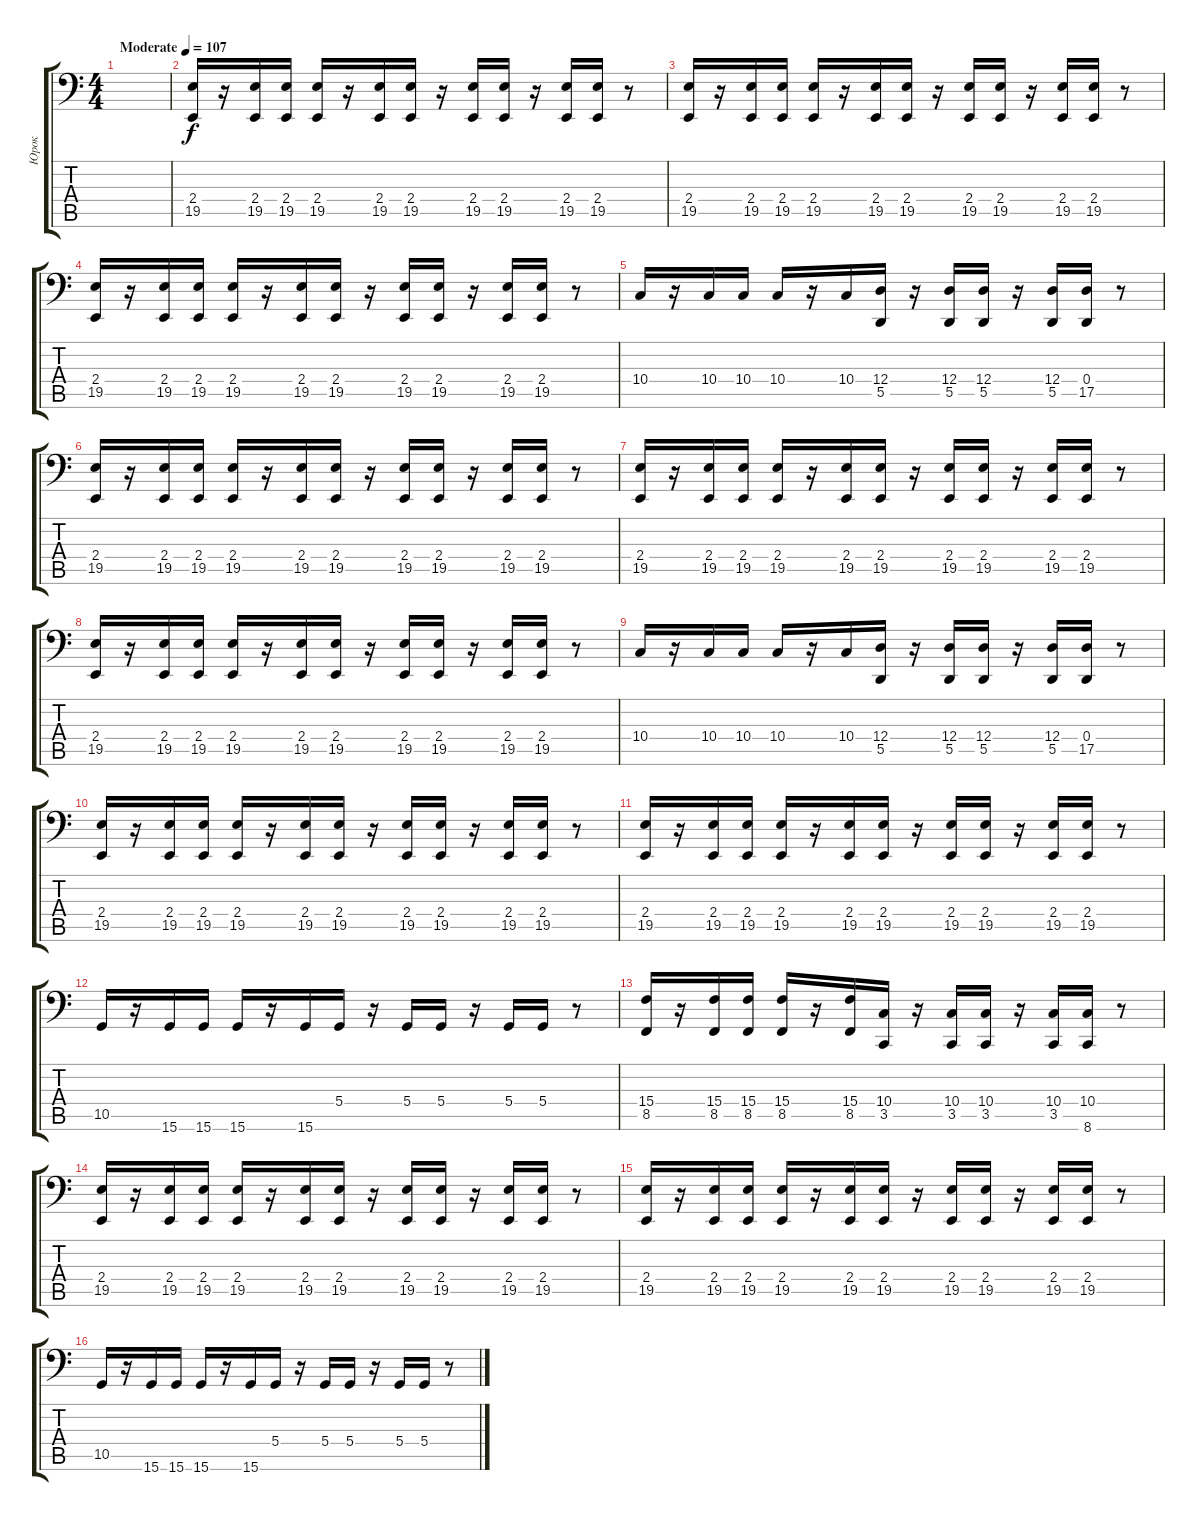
\track ("Юрок" "Юрок") {instrument lead8bassandlead}
\staff {score tabs}
\tuning (E4 B3 G3 D2 A1 E1) {hide}
\ts (4 4)
\tempo (107 "Moderate")
\clef f4
\ks c
|
(2.4 19.5).16{volume 12 instrument lead8bassandlead} r.16 (2.4 19.5).16 (2.4 19.5).16 (2.4 19.5).16 r.16 (2.4 19.5).16 (2.4 19.5).16 r.16 (2.4 19.5).16 (2.4 19.5).16 r.16 (2.4 19.5).16 (2.4 19.5).16 r.8 |
(2.4 19.5).16 r.16 (2.4 19.5).16 (2.4 19.5).16 (2.4 19.5).16 r.16 (2.4 19.5).16 (2.4 19.5).16 r.16 (2.4 19.5).16 (2.4 19.5).16 r.16 (2.4 19.5).16 (2.4 19.5).16 r.8 |
(2.4 19.5).16 r.16 (2.4 19.5).16 (2.4 19.5).16 (2.4 19.5).16 r.16 (2.4 19.5).16 (2.4 19.5).16 r.16 (2.4 19.5).16 (2.4 19.5).16 r.16 (2.4 19.5).16 (2.4 19.5).16 r.8 |
10.4.16 r.16 10.4.16 10.4.16 10.4.16 r.16 10.4.16 (12.4 5.5).16 r.16 (12.4 5.5).16 (12.4 5.5).16 r.16 (12.4 5.5).16 (0.4 17.5).16 r.8 |
(2.4 19.5).16 r.16 (2.4 19.5).16 (2.4 19.5).16 (2.4 19.5).16 r.16 (2.4 19.5).16 (2.4 19.5).16 r.16 (2.4 19.5).16 (2.4 19.5).16 r.16 (2.4 19.5).16 (2.4 19.5).16 r.8 |
(2.4 19.5).16 r.16 (2.4 19.5).16 (2.4 19.5).16 (2.4 19.5).16 r.16 (2.4 19.5).16 (2.4 19.5).16 r.16 (2.4 19.5).16 (2.4 19.5).16 r.16 (2.4 19.5).16 (2.4 19.5).16 r.8 |
(2.4 19.5).16 r.16 (2.4 19.5).16 (2.4 19.5).16 (2.4 19.5).16 r.16 (2.4 19.5).16 (2.4 19.5).16 r.16 (2.4 19.5).16 (2.4 19.5).16 r.16 (2.4 19.5).16 (2.4 19.5).16 r.8 |
10.4.16 r.16 10.4.16 10.4.16 10.4.16 r.16 10.4.16 (12.4 5.5).16 r.16 (12.4 5.5).16 (12.4 5.5).16 r.16 (12.4 5.5).16 (0.4 17.5).16 r.8 |
(2.4 19.5).16 r.16 (2.4 19.5).16 (2.4 19.5).16 (2.4 19.5).16 r.16 (2.4 19.5).16 (2.4 19.5).16 r.16 (2.4 19.5).16 (2.4 19.5).16 r.16 (2.4 19.5).16 (2.4 19.5).16 r.8 |
(2.4 19.5).16 r.16 (2.4 19.5).16 (2.4 19.5).16 (2.4 19.5).16 r.16 (2.4 19.5).16 (2.4 19.5).16 r.16 (2.4 19.5).16 (2.4 19.5).16 r.16 (2.4 19.5).16 (2.4 19.5).16 r.8 |
10.5.16 r.16 15.6.16 15.6.16 15.6.16 r.16 15.6.16 5.4.16 r.16 5.4.16 5.4.16 r.16 5.4.16 5.4.16 r.8 |
(15.4 8.5).16 r.16 (15.4 8.5).16 (15.4 8.5).16 (15.4 8.5).16 r.16 (15.4 8.5).16 (10.4 3.5).16 r.16 (10.4 3.5).16 (10.4 3.5).16 r.16 (10.4 3.5).16 (10.4 8.6).16 r.8 |
(2.4 19.5).16 r.16 (2.4 19.5).16 (2.4 19.5).16 (2.4 19.5).16 r.16 (2.4 19.5).16 (2.4 19.5).16 r.16 (2.4 19.5).16 (2.4 19.5).16 r.16 (2.4 19.5).16 (2.4 19.5).16 r.8 |
(2.4 19.5).16 r.16 (2.4 19.5).16 (2.4 19.5).16 (2.4 19.5).16 r.16 (2.4 19.5).16 (2.4 19.5).16 r.16 (2.4 19.5).16 (2.4 19.5).16 r.16 (2.4 19.5).16 (2.4 19.5).16 r.8 |
10.5.16 r.16 15.6.16 15.6.16 15.6.16 r.16 15.6.16 5.4.16 r.16 5.4.16 5.4.16 r.16 5.4.16 5.4.16 r.8
